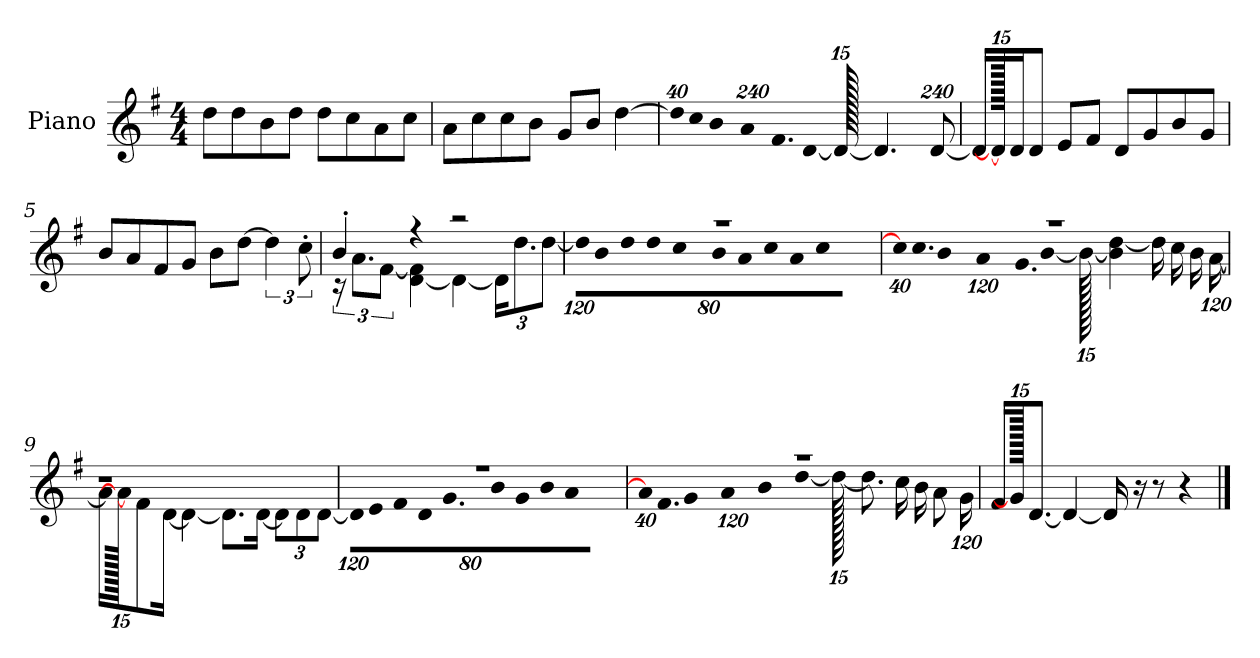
**kern
*part1
*staff1
*I"Piano
*I'P-no
*clefG2
*k[f#]
*M4/4
*MM90
=1
8dd\L
8dd\
8b\
8dd\J
8dd\L
8cc\
8a\
8cc\J
=2
8a\L
8cc\
8cc\
8b\J
8g/L
8b/J
[4dd\
=3
*Xbrackettup
!LO:N:vis=32
640%23dd/KLL]
!LO:N:vis=16
1920%137cc/
!LO:N:vis=32
640%23b/JK
!LO:N:vis=8
960%137a/
!LO:N:vis=16.
960%103f#/L
[384%41d/J
1920d/_
4.d/]
[1920%239d/
=4
16d/LL]
1920d/_
16d/J
8d/J
8e/L
8f#/J
8d/L
8g/
8b/
8g/J
!!LO:LB:g=z
=5
8b/L
8a/
8f#/
8g/J
8b\L
[8dd\J
*brackettup
6dd\]
12cc'\
=6
*^
4b'/	24r
.	12.a\L
.	[12f#\J
4r	[4d\ 4f#\]
2r	4d\_
*	*Xbrackettup
.	24d\KL]
.	12.dd\
.	[12dd\J
=7	=7
!	!LO:N:vis=16
1r	1920%107dd\KL]
!	!LO:N:vis=8
.	640%71b\
!	!LO:N:vis=8
.	640%71dd\
!	!LO:N:vis=8
.	640%71dd\
!	!LO:N:vis=16
.	1920%107cc\K
!	!LO:N:vis=8
.	640%71b\
!	!LO:N:vis=8
.	640%71a\
!	!LO:N:vis=8
.	640%71cc\
!	!LO:N:vis=8
.	640%71a\
!	!LO:N:vis=8
.	[640%71cc\J
.	960ryy
=8	=8
!	!LO:N:vis=32
1r	640%23cc\KLL]
!	!LO:N:vis=16.
.	960%103cc\
!	!LO:N:vis=16
.	1920%137b\
!	!LO:N:vis=16
.	1920%137a\
!	!LO:N:vis=16.
.	960%103g\
.	[384%41b\J
.	1920b\_
.	4b\] [4dd\
.	16dd\LL]
.	16cc\
.	16b\
.	[1920%119a\JJ
!!LO:LB:g=z	!!
=9	=9
1r	16a\KL]
.	1920a\_
.	8f#\
.	[16d\Jk
.	4d\_
.	8.d\L]
.	[16d\Jk
.	12d\L]
.	12d\
.	[12d\J
1920ryy	.
=10	=10
!	!LO:N:vis=16
1r	1920%107d\KL]
!	!LO:N:vis=8
.	640%71e\
!	!LO:N:vis=8
.	640%71f#\
!	!LO:N:vis=8
.	640%71d\
.	9.g\
!	!LO:N:vis=8
.	640%71b\
!	!LO:N:vis=8
.	640%71g\
!	!LO:N:vis=8
.	640%71b\
!	!LO:N:vis=8
.	[640%71a\J
.	960ryy
=11	=11
!	!LO:N:vis=32
1r	640%23a\KLL]
!	!LO:N:vis=16.
.	960%103f#\J
!	!LO:N:vis=8
.	960%137g\
!	!LO:N:vis=16
.	1920%137a\L
!	!LO:N:vis=32
.	640%23b\K
.	[384%41dd\J
.	1920dd\_
.	8.dd\L]
.	16cc\Jk
.	16b\KL
.	8a\
.	[1920%119g\Jk
*v	*v
=12
16f#/KL
1920g\]
[8.d/J
4d/_
16d/]
16r
8r
4r
==
*-
